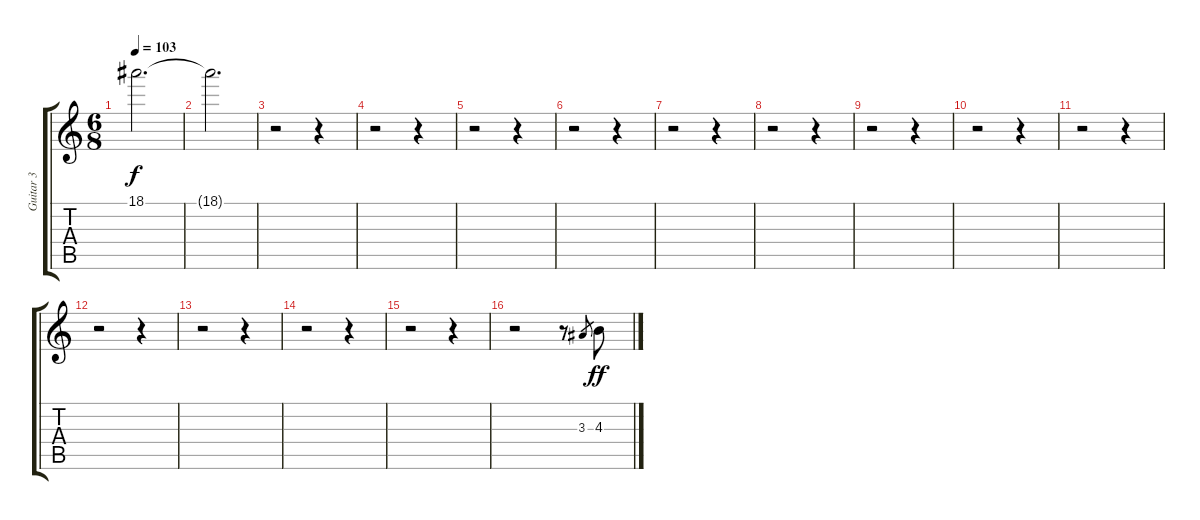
\track ("Guitar 3" "Guitar 3") {instrument overdrivenguitar}
\staff {score tabs}
\tuning (E4 B3 G3 D3 A2 E2) {hide}
\ts (6 8)
\tempo 103
\clef g2
\ks c
18.1{t}.2{d dy f volume 0} |
18.1{t}.2{d} |
r.2 r.4 |
r.2 r.4 |
r.2 r.4 |
r.2 r.4 |
r.2 r.4 |
r.2 r.4 |
r.2 r.4 |
r.2 r.4 |
r.2 r.4 |
r.2 r.4 |
r.2 r.4 |
r.2 r.4 |
r.2 r.4 |
r.2 r.8 3.3.8{gr} 4.3.8{dy ff volume 16 balance 8 instrument overdrivenguitar}
